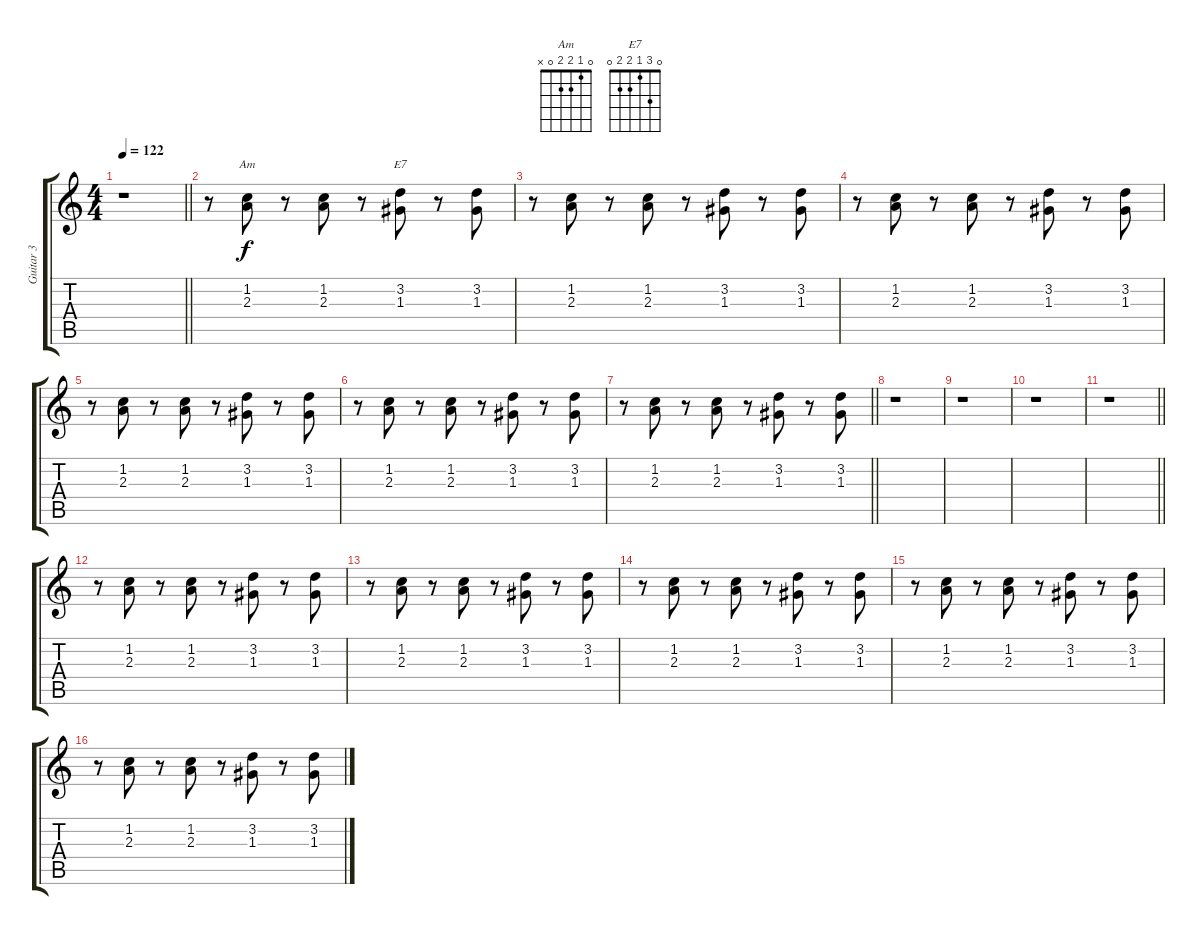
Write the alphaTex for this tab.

\track ("Guitar 3" "Guitar 3") {instrument acousticguitarsteel}
\staff {score tabs}
\tuning (E4 B3 G3 D3 A2 E2) {hide}
\chord ("Am" 0 1 2 2 0 x)
\chord ("E7" 0 3 1 2 2 0)
\ts (4 4)
\tempo 122
\clef g2
\barLineRight lightlight
\ks c
r.1{dy f} |
r.8 (1.2 2.3).8{ch "Am"} r.8 (1.2 2.3).8 r.8 (3.2 1.3).8{ch "E7"} r.8 (3.2 1.3).8 |
r.8 (1.2 2.3).8 r.8 (1.2 2.3).8 r.8 (3.2 1.3).8 r.8 (3.2 1.3).8 |
r.8 (1.2 2.3).8 r.8 (1.2 2.3).8 r.8 (3.2 1.3).8 r.8 (3.2 1.3).8 |
r.8 (1.2 2.3).8 r.8 (1.2 2.3).8 r.8 (3.2 1.3).8 r.8 (3.2 1.3).8 |
r.8 (1.2 2.3).8 r.8 (1.2 2.3).8 r.8 (3.2 1.3).8 r.8 (3.2 1.3).8 |
\barLineRight lightlight
r.8 (1.2 2.3).8 r.8 (1.2 2.3).8 r.8 (3.2 1.3).8 r.8 (3.2 1.3).8 |
r.1 |
r.1 |
r.1 |
\barLineRight lightlight
r.1 |
r.8 (1.2 2.3).8 r.8 (1.2 2.3).8 r.8 (3.2 1.3).8 r.8 (3.2 1.3).8 |
r.8 (1.2 2.3).8 r.8 (1.2 2.3).8 r.8 (3.2 1.3).8 r.8 (3.2 1.3).8 |
r.8 (1.2 2.3).8 r.8 (1.2 2.3).8 r.8 (3.2 1.3).8 r.8 (3.2 1.3).8 |
r.8 (1.2 2.3).8 r.8 (1.2 2.3).8 r.8 (3.2 1.3).8 r.8 (3.2 1.3).8 |
r.8 (1.2 2.3).8 r.8 (1.2 2.3).8 r.8 (3.2 1.3).8 r.8 (3.2 1.3).8
